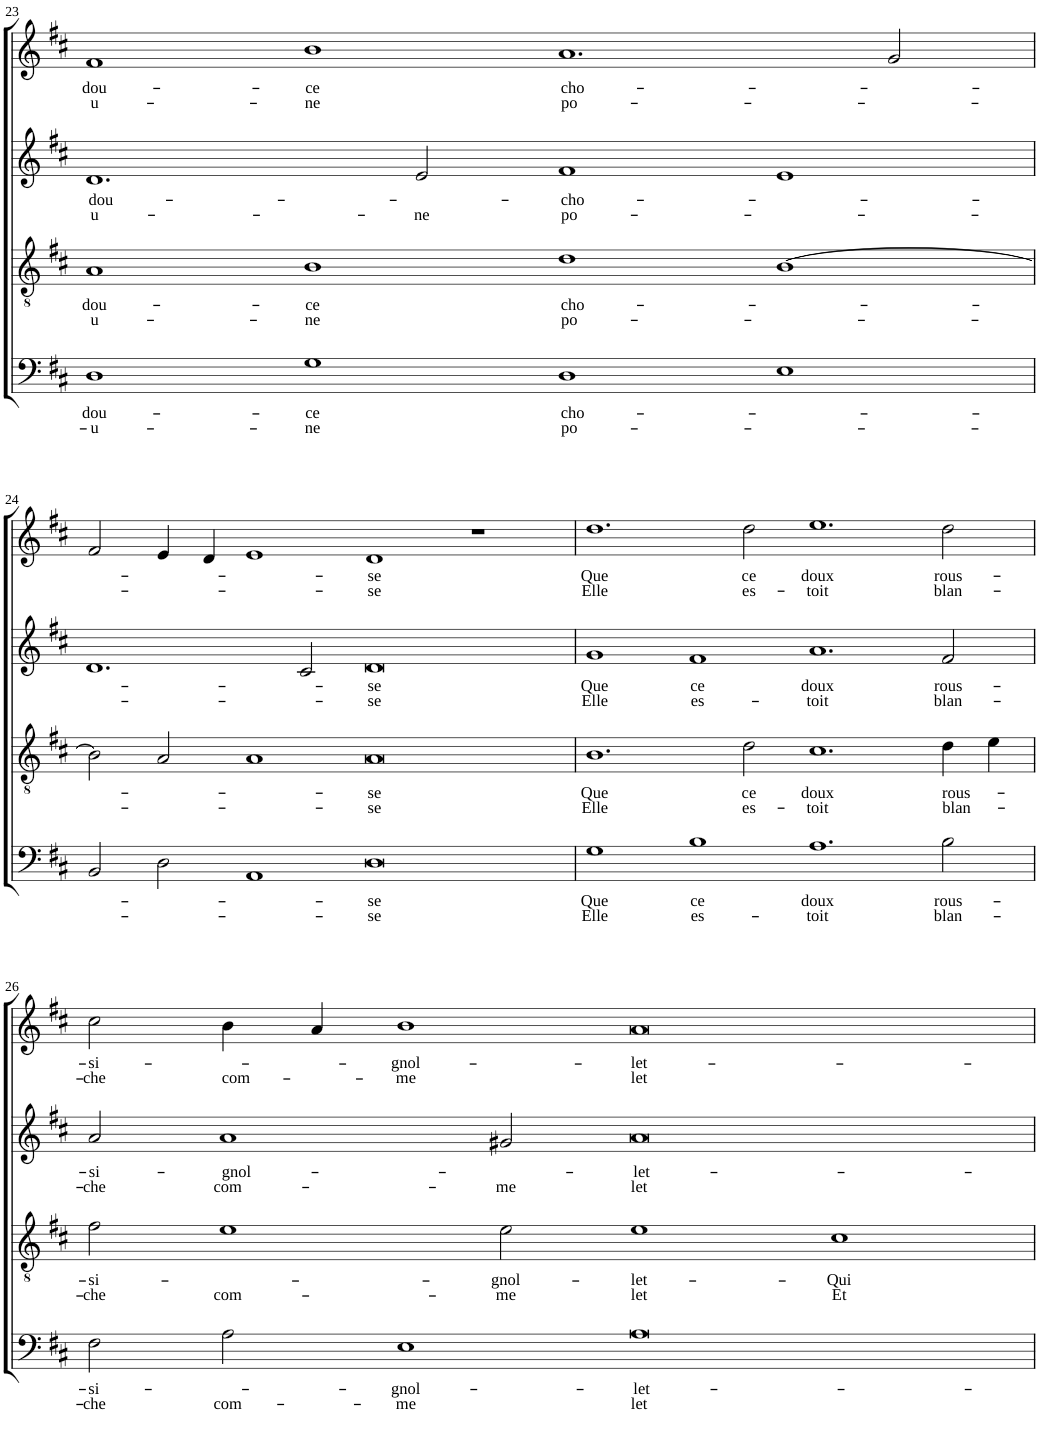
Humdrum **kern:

**kern	**text	**text	**kern	**text	**text	**kern	**text	**text	**kern	**text	**text
*part4	*part4	*part4	*part3	*part3	*part3	*part2	*part2	*part2	*part1	*part1	*part1
*staff4	*staff4	*staff4	*staff3	*staff3	*staff3	*staff2	*staff2	*staff2	*staff1	*staff1	*staff1
*I"Basse	*	*	*I"Ténor	*	*	*I"Alto	*	*	*I"Soprano	*	*
!!LO:PB:g=z
*clefF4	*	*	*clefGv2	*	*	*clefG2	*	*	*clefG2	*	*
*k[f#c#]	*	*	*k[f#c#]	*	*	*k[f#c#]	*	*	*k[f#c#]	*	*
*D:	*	*	*D:	*	*	*D:	*	*	*D:	*	*
*M4/1	*	*	*M4/1	*	*	*M4/1	*	*	*M4/1	*	*
=23	=23	=23	=23	=23	=23	=23	=23	=23	=23	=23	=23
!	!LO:LY:b	!LO:LY:b	!	!LO:LY:b	!LO:LY:b	!	!LO:LY:b	!LO:LY:b	!	!LO:LY:b	!LO:LY:b
1D	dou-	-u-	1A	dou-	u-	1.d	dou-	u-	1f#	dou-	u-
!	!LO:LY:b	!LO:LY:b	!	!LO:LY:b	!LO:LY:b	!	!	!	!	!LO:LY:b	!LO:LY:b
1G	-ce	-ne	1B	-ce	-ne	.	.	.	1b	-ce	-ne
!	!	!	!	!	!	!	!	!LO:LY:b	!	!	!
.	.	.	.	.	.	2e/	.	-ne	.	.	.
!	!LO:LY:b	!LO:LY:b	!	!LO:LY:b	!LO:LY:b	!	!LO:LY:b	!LO:LY:b	!	!LO:LY:b	!LO:LY:b
1D	cho-	po-	1d	cho-	po-	1f#	-cho-	po-	1.a	cho-	po-
1E	.	.	[1B	.	.	1e	.	.	.	.	.
.	.	.	.	.	.	.	.	.	2g/	.	.
!!LO:LB:g=z
=24	=24	=24	=24	=24	=24	=24	=24	=24	=24	=24	=24
2BB/	.	.	2B\]	.	.	1.d	.	.	2f#/	.	.
2D\	.	.	2A/	.	.	.	.	.	4e/	.	.
.	.	.	.	.	.	.	.	.	4d/	.	.
1AA	.	.	1A	.	.	.	.	.	1e	.	.
.	.	.	.	.	.	2c#/	.	.	.	.	.
!	!LO:LY:b	!LO:LY:b	!	!LO:LY:b	!LO:LY:b	!	!LO:LY:b	!LO:LY:b	!	!LO:LY:b	!LO:LY:b
0D	-se	-se	0A	-se	-se	0d	-se	-se	1d	-se	-se
.	.	.	.	.	.	.	.	.	1r	.	.
=25	=25	=25	=25	=25	=25	=25	=25	=25	=25	=25	=25
!	!LO:LY:b	!LO:LY:b	!	!LO:LY:b	!LO:LY:b	!	!LO:LY:b	!LO:LY:b	!	!LO:LY:b	!LO:LY:b
1G	Que	Elle	1.B	Que	Elle	1g	Que	Elle	1.dd	Que	Elle
!	!LO:LY:b	!LO:LY:b	!	!	!	!	!LO:LY:b	!LO:LY:b	!	!	!
1B	ce	es-	.	.	.	1f#	ce	es-	.	.	.
!	!	!	!	!LO:LY:b	!LO:LY:b	!	!	!	!	!LO:LY:b	!LO:LY:b
.	.	.	2d\	ce	es-	.	.	.	2dd\	ce	es-
!	!LO:LY:b	!LO:LY:b	!	!LO:LY:b	!LO:LY:b	!	!LO:LY:b	!LO:LY:b	!	!LO:LY:b	!LO:LY:b
1.A	doux	-toit	1.c#	doux	-toit	1.a	doux	-toit	1.ee	doux	-toit
!	!LO:LY:b	!LO:LY:b	!	!LO:LY:b	!LO:LY:b	!	!LO:LY:b	!LO:LY:b	!	!LO:LY:b	!LO:LY:b
2B\	rous-	blan-	4d\	rous-	blan-	2f#/	rous-	blan-	2dd\	rous-	blan-
.	.	.	4e\	.	.	.	.	.	.	.	.
!!LO:LB:g=z
=26	=26	=26	=26	=26	=26	=26	=26	=26	=26	=26	=26
!	!LO:LY:b	!LO:LY:b	!	!LO:LY:b	!LO:LY:b	!	!LO:LY:b	!LO:LY:b	!	!LO:LY:b	!LO:LY:b
2F#\	-si-	-che	2f#\	-si-	-che	2a/	-si-	-che	2cc#\	-si-	-che
!	!	!LO:LY:b	!	!	!LO:LY:b	!	!LO:LY:b	!LO:LY:b	!	!	!LO:LY:b
2A\	.	com-	1e	.	com-	1a	-gnol-	com-	4b\	.	com-
.	.	.	.	.	.	.	.	.	4a/	.	.
!	!LO:LY:b	!LO:LY:b	!	!	!	!	!	!	!	!LO:LY:b	!LO:LY:b
1E	-gnol-	-me	.	.	.	.	.	.	1b	-gnol-	-me
!	!	!	!	!LO:LY:b	!LO:LY:b	!	!	!LO:LY:b	!	!	!
.	.	.	2e\	-gnol-	-me	2g#X/	.	-me	.	.	.
!	!LO:LY:b	!LO:LY:b	!	!LO:LY:b	!LO:LY:b	!	!LO:LY:b	!LO:LY:b	!	!LO:LY:b	!LO:LY:b
0A	-let-	let	1e	-let-	let	0a	-let-	let	0a	-let-	let
!	!	!	!	!LO:LY:b	!LO:LY:b	!	!	!	!	!	!
.	.	.	1c#	-Qui	Et	.	.	.	.	.	.
=	=	=	=	=	=	=	=	=	=	=	=
*-	*-	*-	*-	*-	*-	*-	*-	*-	*-	*-	*-
